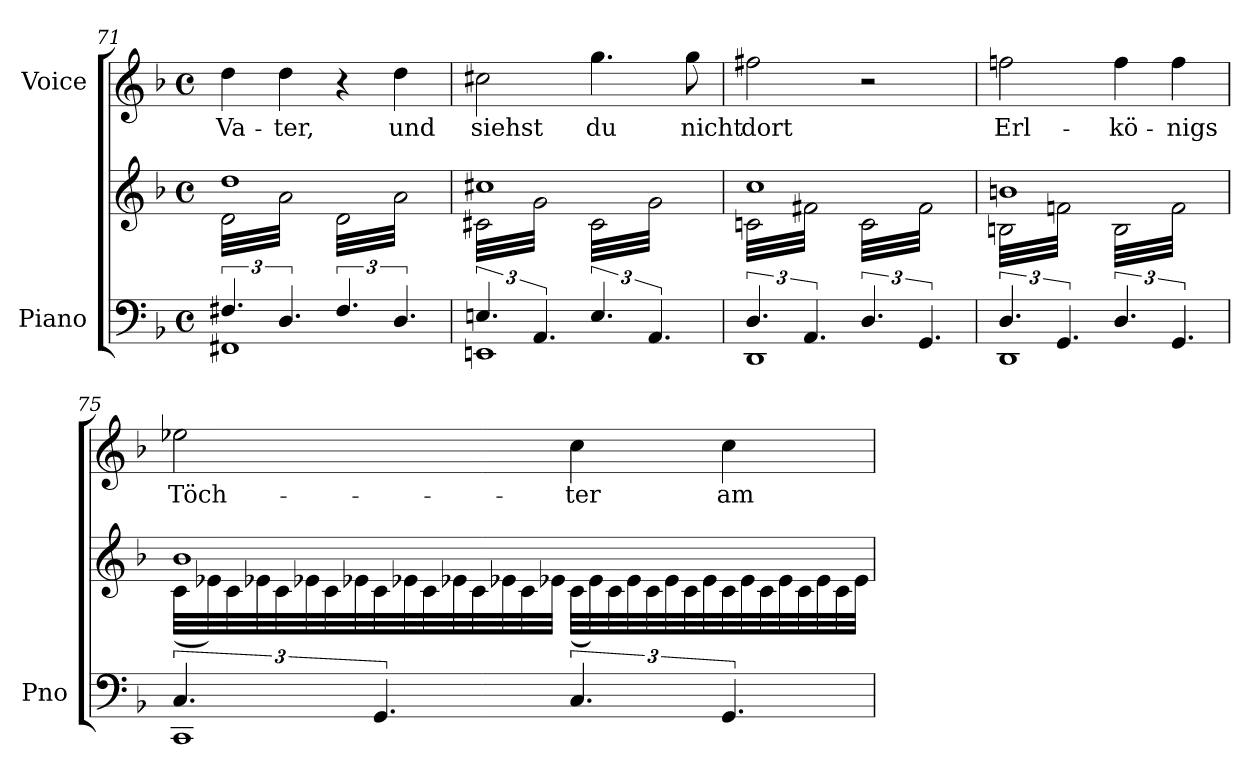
**kern	**kern	**kern	**text
*part2	*part2	*part1	*part1
*staff3	*staff2	*staff1	*staff1
*I"Piano	*	*I"Voice	*
*I'Pno	*	*	*
*clefF4	*clefG2	*clefG2	*
*k[b-]	*k[b-]	*k[b-]	*
*M4/4	*M4/4	*M4/4	*
*met(c)	*met(c)	*met(c)	*
=71	=71	=71	=71
*^	*^	*	*
!	!	!	!	!	!LO:LY:b
*	*	*tremolo	*	*	*
6.F#X/	1FF#X	1dd	(<32d\LLL	4dd\	Va-
.	.	.	32a\)	.	.
.	.	.	32d\	.	.
.	.	.	32a\)	.	.
.	.	.	32d\	.	.
.	.	.	32a\)	.	.
.	.	.	32d\	.	.
.	.	.	32a\)	.	.
!	!	!	!	!	!LO:LY:b
6.D/	.	.	32d\	4dd\	-ter,
.	.	.	32a\)	.	.
.	.	.	32d\	.	.
.	.	.	32a\)	.	.
.	.	.	32d\	.	.
.	.	.	32a\)	.	.
.	.	.	32d\	.	.
.	.	.	32a\)JJJ	.	.
6.F#/	.	.	(<32d\LLL	4r	.
.	.	.	32a\)	.	.
.	.	.	32d\	.	.
.	.	.	32a\)	.	.
.	.	.	32d\	.	.
.	.	.	32a\)	.	.
.	.	.	32d\	.	.
.	.	.	32a\)	.	.
!	!	!	!	!	!LO:LY:b
6.D/	.	.	32d\	4dd\	und
.	.	.	32a\)	.	.
.	.	.	32d\	.	.
.	.	.	32a\)	.	.
.	.	.	32d\	.	.
.	.	.	32a\)	.	.
.	.	.	32d\	.	.
.	.	.	32a\)JJJ	.	.
=72	=72	=72	=72	=72	=72
!	!	!	!	!	!LO:LY:b
6.En/	1EEn	1cc#X	(<32c#X\LLL	2cc#X\	siehst
.	.	.	32g\)	.	.
.	.	.	32c#X\	.	.
.	.	.	32g\)	.	.
.	.	.	32c#X\	.	.
.	.	.	32g\)	.	.
.	.	.	32c#X\	.	.
.	.	.	32g\)	.	.
6.AA/	.	.	32c#X\	.	.
.	.	.	32g\)	.	.
.	.	.	32c#X\	.	.
.	.	.	32g\)	.	.
.	.	.	32c#X\	.	.
.	.	.	32g\)	.	.
.	.	.	32c#X\	.	.
.	.	.	32g\)JJJ	.	.
!	!	!	!	!	!LO:LY:b
6.E/	.	.	(<32c#\LLL	4.gg\	du
.	.	.	32g\)	.	.
.	.	.	32c#\	.	.
.	.	.	32g\)	.	.
.	.	.	32c#\	.	.
.	.	.	32g\)	.	.
.	.	.	32c#\	.	.
.	.	.	32g\)	.	.
6.AA/	.	.	32c#\	.	.
.	.	.	32g\)	.	.
.	.	.	32c#\	.	.
.	.	.	32g\)	.	.
!	!	!	!	!	!LO:LY:b
.	.	.	32c#\	8gg\	nicht
.	.	.	32g\)	.	.
.	.	.	32c#\	.	.
.	.	.	32g\)JJJ	.	.
=73	=73	=73	=73	=73	=73
!	!	!	!	!	!LO:LY:b
6.D/	1DD	1cc	(<32cn\LLL	2ff#X\	dort
.	.	.	32f#X\)	.	.
.	.	.	32cn\	.	.
.	.	.	32f#X\)	.	.
.	.	.	32cn\	.	.
.	.	.	32f#X\)	.	.
.	.	.	32cn\	.	.
.	.	.	32f#X\)	.	.
6.AA/	.	.	32cn\	.	.
.	.	.	32f#X\)	.	.
.	.	.	32cn\	.	.
.	.	.	32f#X\)	.	.
.	.	.	32cn\	.	.
.	.	.	32f#X\)	.	.
.	.	.	32cn\	.	.
.	.	.	32f#X\)JJJ	.	.
6.D/	.	.	(<32c\LLL	2r	.
.	.	.	32f#\)	.	.
.	.	.	32c\	.	.
.	.	.	32f#\)	.	.
.	.	.	32c\	.	.
.	.	.	32f#\)	.	.
.	.	.	32c\	.	.
.	.	.	32f#\)	.	.
6.GG/	.	.	32c\	.	.
.	.	.	32f#\)	.	.
.	.	.	32c\	.	.
.	.	.	32f#\)	.	.
.	.	.	32c\	.	.
.	.	.	32f#\)	.	.
.	.	.	32c\	.	.
.	.	.	32f#\)JJJ	.	.
=74	=74	=74	=74	=74	=74
!	!	!	!	!	!LO:LY:b
6.D/	1DD	1bn	(<32Bn\LLL	2ffn\	Erl-
.	.	.	32fn\)	.	.
.	.	.	32Bn\	.	.
.	.	.	32fn\)	.	.
.	.	.	32Bn\	.	.
.	.	.	32fn\)	.	.
.	.	.	32Bn\	.	.
.	.	.	32fn\)	.	.
6.GG/	.	.	32Bn\	.	.
.	.	.	32fn\)	.	.
.	.	.	32Bn\	.	.
.	.	.	32fn\)	.	.
.	.	.	32Bn\	.	.
.	.	.	32fn\)	.	.
.	.	.	32Bn\	.	.
.	.	.	32fn\)JJJ	.	.
!	!	!	!	!	!LO:LY:b
6.D/	.	.	(<32B\LLL	4ff\	-kö-
.	.	.	32f\)	.	.
.	.	.	32B\	.	.
.	.	.	32f\)	.	.
.	.	.	32B\	.	.
.	.	.	32f\)	.	.
.	.	.	32B\	.	.
.	.	.	32f\)	.	.
!	!	!	!	!	!LO:LY:b
6.GG/	.	.	32B\	4ff\	-nigs
.	.	.	32f\)	.	.
.	.	.	32B\	.	.
.	.	.	32f\)	.	.
.	.	.	32B\	.	.
.	.	.	32f\)	.	.
.	.	.	32B\	.	.
.	.	.	32f\)JJJ	.	.
=75	=75	=75	=75	=75	=75
!	!	!	!	!	!LO:LY:b
6.C/	1CC	1b-	(<32c\LLL	2ee-X\	Töch-
.	.	.	32e-X\)	.	.
.	.	.	32c\	.	.
.	.	.	32e-X\)	.	.
.	.	.	32c\	.	.
.	.	.	32e-X\)	.	.
.	.	.	32c\	.	.
.	.	.	32e-X\)	.	.
6.GG/	.	.	32c\	.	.
.	.	.	32e-X\)	.	.
.	.	.	32c\	.	.
.	.	.	32e-X\)	.	.
.	.	.	32c\	.	.
.	.	.	32e-X\)	.	.
.	.	.	32c\	.	.
.	.	.	32e-X\)JJJ	.	.
!	!	!	!	!	!LO:LY:b
6.C/	.	.	(<32c\LLL	4cc\	-ter
.	.	.	32e-\)	.	.
.	.	.	32c\	.	.
.	.	.	32e-\)	.	.
.	.	.	32c\	.	.
.	.	.	32e-\)	.	.
.	.	.	32c\	.	.
.	.	.	32e-\)	.	.
!	!	!	!	!	!LO:LY:b
6.GG/	.	.	32c\	4cc\	am
.	.	.	32e-\)	.	.
.	.	.	32c\	.	.
.	.	.	32e-\)	.	.
.	.	.	32c\	.	.
.	.	.	32e-\)	.	.
.	.	.	32c\	.	.
.	.	.	32e-\)JJJ	.	.
*	*	*Xtremolo	*	*	*
.	.	.	.	.	.
.	.	.	.	.	.
.	.	.	.	.	.
.	.	.	.	.	.
.	.	.	.	.	.
.	.	.	.	.	.
.	.	.	.	.	.
.	.	.	.	.	.
*v	*v	*	*	*	*
*	*v	*v	*	*
=	=	=	=
*-	*-	*-	*-
